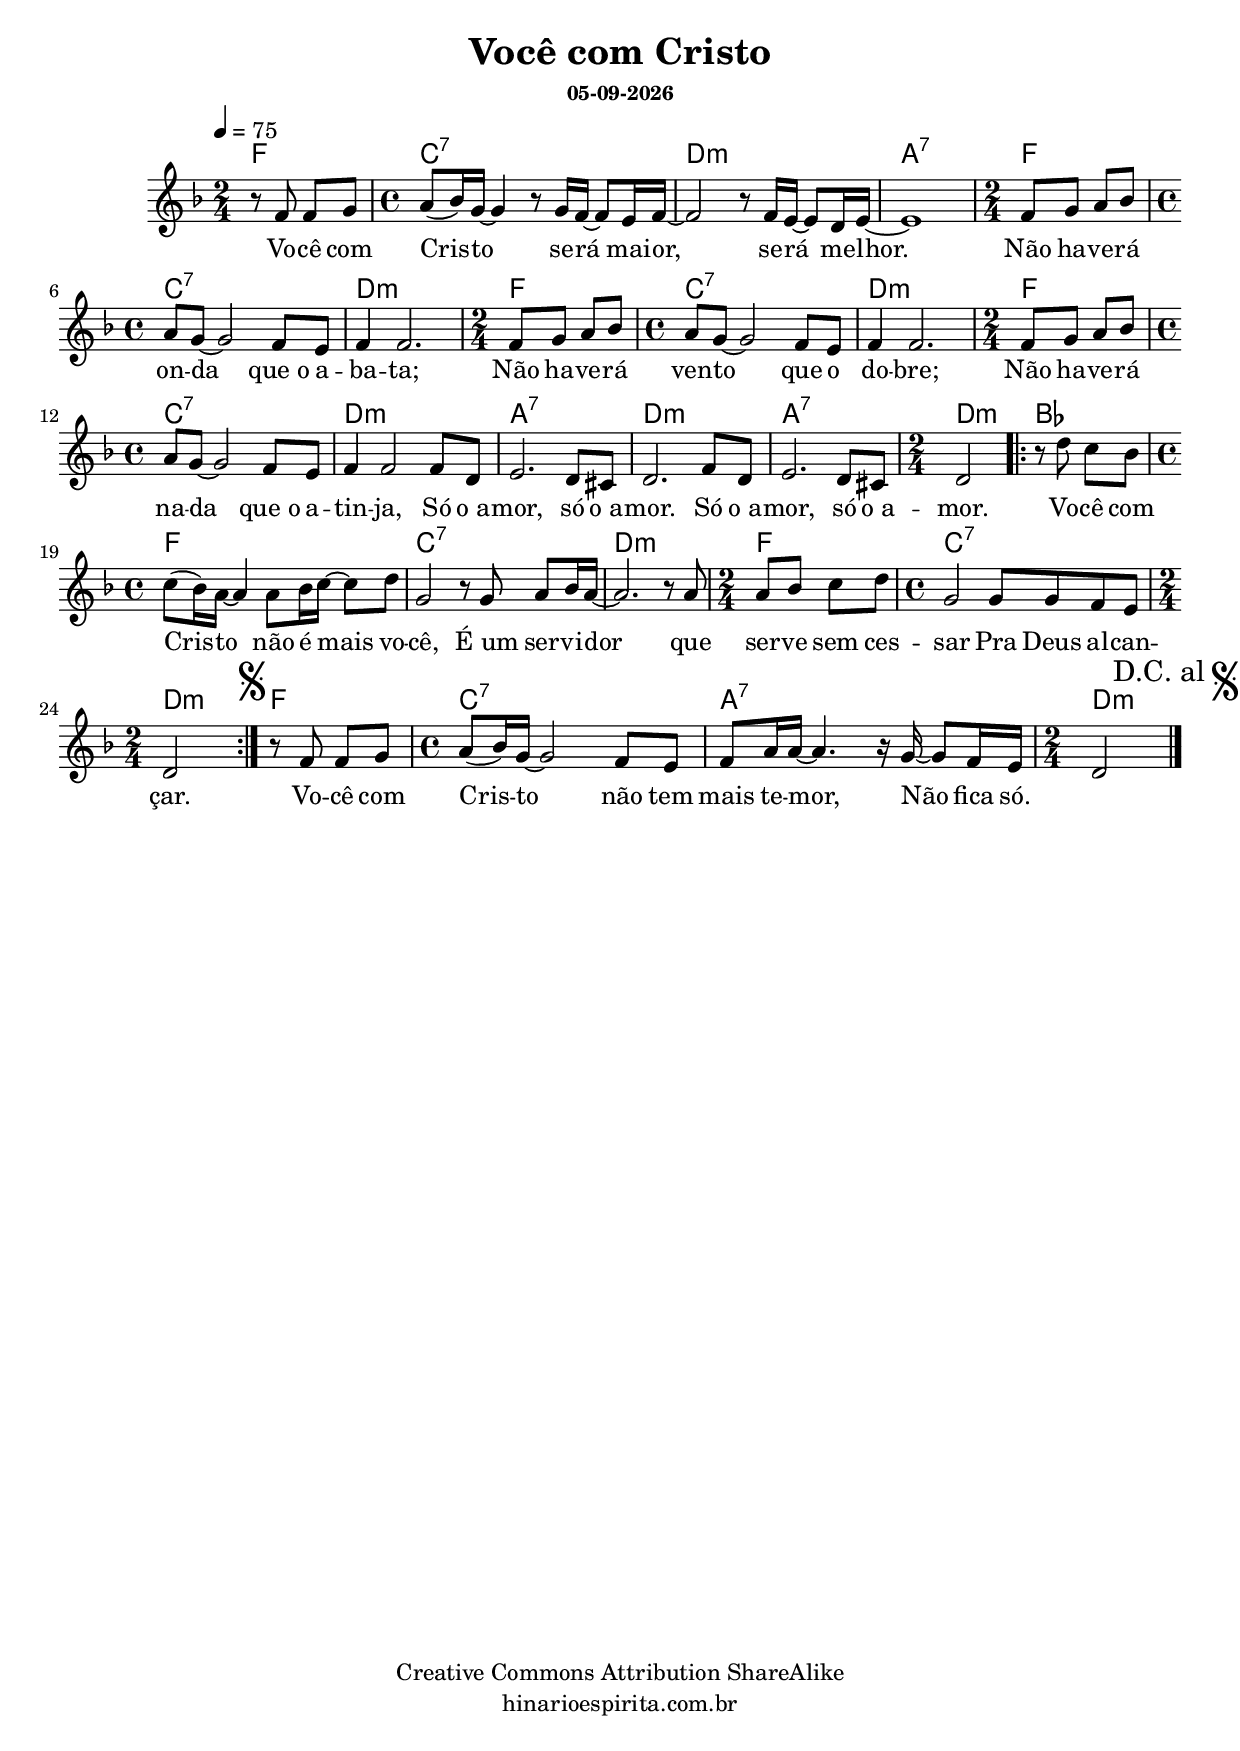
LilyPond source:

\version "2.16.0"
\pointAndClickOff

\header {
  title = "Você com Cristo"
  subsubtitle = #(strftime "%d-%m-%Y" (localtime (current-time)))
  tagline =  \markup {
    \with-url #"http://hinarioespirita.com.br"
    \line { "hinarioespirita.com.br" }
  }
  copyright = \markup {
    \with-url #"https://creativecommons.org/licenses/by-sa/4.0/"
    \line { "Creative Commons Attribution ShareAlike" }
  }
}

global = {
  \key f \major
  \tempo 4 = 75
  \clef treble
}

introToSegno = \relative c' {
  \time 2/4
  r8 f8 f g |
  \time 4/4
  a( bes16) g~ g4 r8 g16 f~ f8 e16 f~ | f2 r8 f16 e~ e8 d16 e~ | e1
  
  \time 2/4
  f8 g a bes | 
  \time 4/4
  a g~ g2 f8 e | f4 f2.
  
  \time 2/4
  f8 g a bes | 
  \time 4/4
  a g~ g2 f8 e | f4 f2.
  
  \time 2/4
  f8 g a bes | 
  \time 4/4
  a g~ g2 f8 e | f4 f2 f8 d |
  e2. d8 cis | d2. f8 d | 
  e2. d8 cis 
  
  \time 2/4
  d2
  
  \repeat volta 2 {
    r8 d'8 c bes | 
    \time 4/4
    c( bes16) a~ a4 a8 bes16 c~ c8 d
    g,2 r8 g8 a bes16 a~ | a2. r8 a8
    \time 2/4
    a8 bes c d | 
    \time 4/4
    g,2 g8 g f e 
    \time 2/4
    d2
  }
}

segnoToEnd = \relative c' {
  r8 f8 f g 
  \time 4/4
  a( bes16) g~ g2 f8 e 
  f a16 a~ a4. r16 g16~ g8 f16 e 
  \time 2/4
  d2
}

letra = \lyricmode {
  Vo -- cê com Cris -- to se -- rá mai -- or, se -- rá me -- lhor.  
  Não ha -- ve -- rá on -- da que_o a -- ba -- ta;  
  Não ha -- ve -- rá ven -- to que o do -- bre;  
  Não ha -- ve -- rá na -- da que_o a -- tin -- ja,  
  Só o_a -- mor, só o_a -- mor.
  Só o_a -- mor, só o_a -- mor.
  
  Vo -- cê com Cris -- to não é mais vo -- cê,  
  É_um ser -- vi -- dor que ser -- ve sem ces -- sar  
  Pra Deus al -- can -- çar.  
  
  Vo -- cê com Cris -- to não tem mais te -- mor,
  Não fica só.  
}

introToSegnoChords = \chordmode {
  f2 c1:7 d:m a:7
  f2 c1:7 d:m
  f2 c1:7 d:m
  f2 c1:7 d:m
  a:7 d:m a:7 d2:m
  \repeat volta 2 {
    bes f1 c:7 d:m
    f2 c1:7 d2:m
  }
}

segnoToEndChords = \chordmode {
  f2 c1:7  a:7 d2:m
}

\score {
  <<
    \new ChordNames { 
      \introToSegnoChords
      \segnoToEndChords
    }
    \new Staff <<
      \new Voice = "melodia" { 
        \global
        
        \introToSegno
        
        \mark \markup { \musicglyph #"scripts.segno" }
        \segnoToEnd
        \mark \markup { \left-align { "D.C. al" \musicglyph #"scripts.segno" }}
        \bar "|."
      }
      \lyricsto "melodia" \new Lyrics \letra
      \set Staff.midiInstrument = #"acoustic grand"
    >>
  >>
  \layout {}
}

\score {
  \unfoldRepeats
  <<
    \new ChordNames { 
      \introToSegnoChords
      \segnoToEndChords
      \introToSegnoChords
    }
    \new Staff <<
      \new Voice = "melodia" { 
        \global
        
        \introToSegno
        \segnoToEnd
        \introToSegno
      }
      \lyricsto "melodia" \new Lyrics \letra
      \set Staff.midiInstrument = #"acoustic grand"
    >>
  >>
  \midi {}
}

